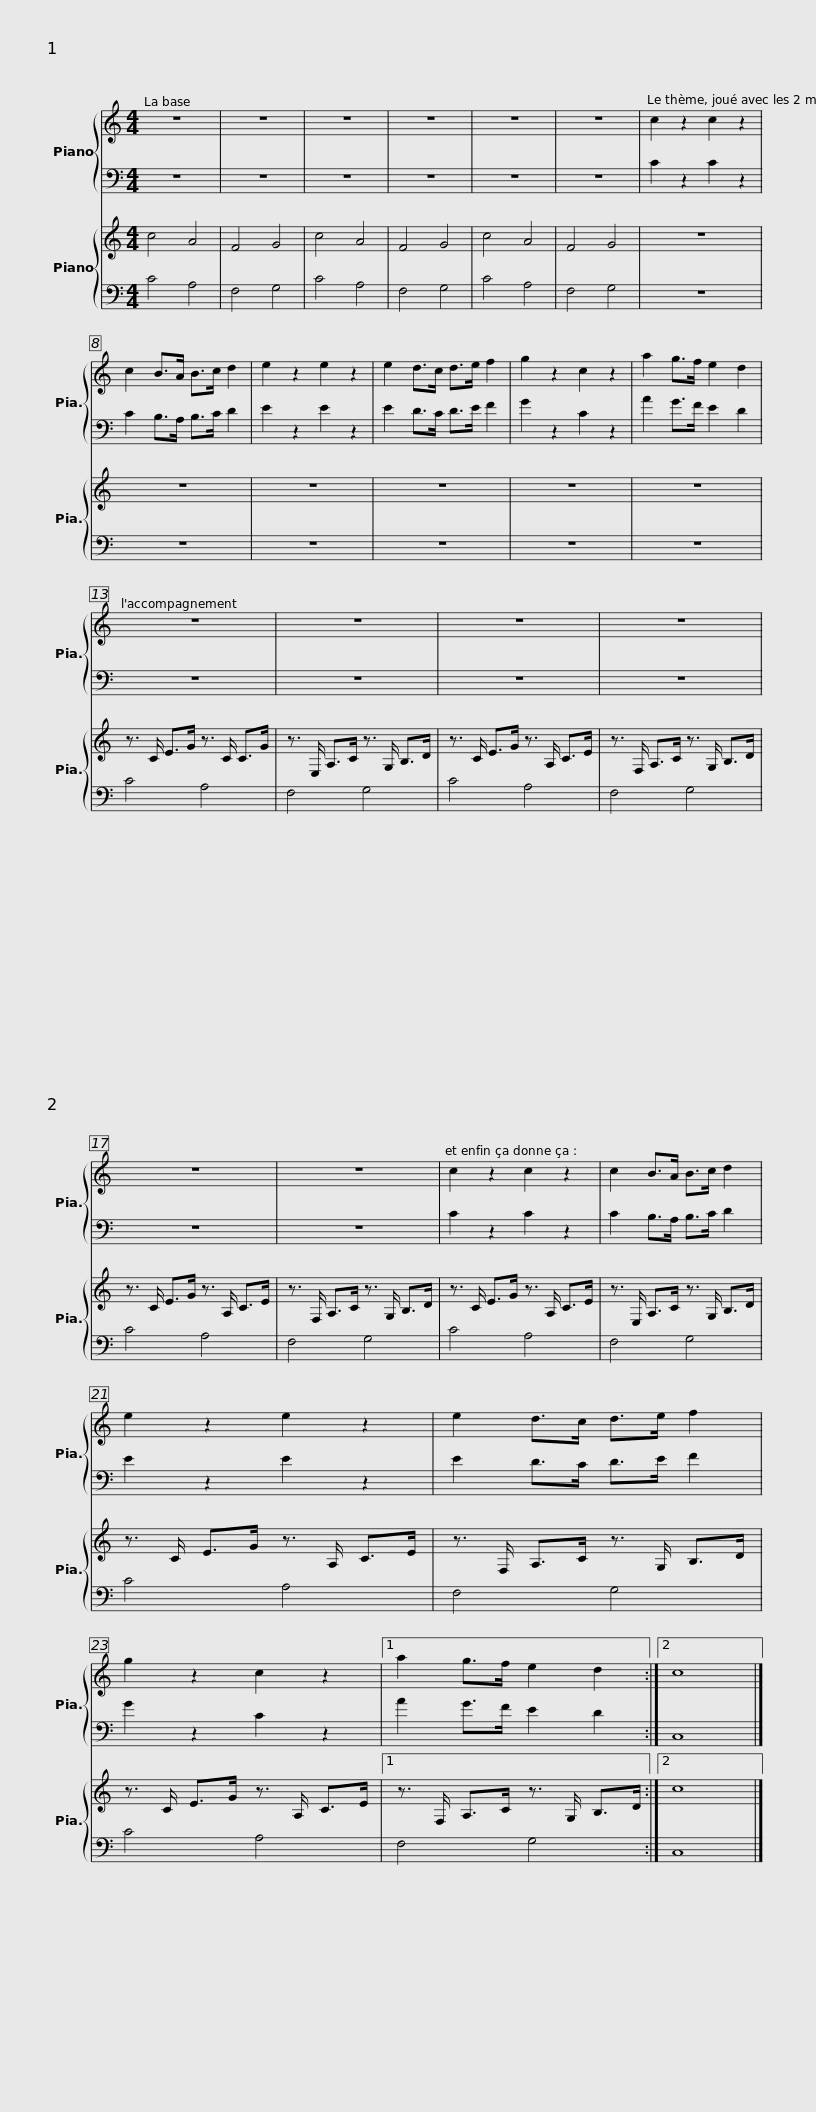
X:1
%%score { 1 | 2 } { 3 | 4 }
L:1/8
M:4/4
I:linebreak $
K:C
V:1 treble
V:2 bass
V:3 treble
V:4 bass
V:1
 z8 | z8 | z8 | z8 | z8 | %5
 z8 |$ c2 z2 c2 z2 | c2 B>A B>c d2 | e2 z2 e2 z2 | e2 d>c d>e f2 | %10
 g2 z2 c2 z2 | a2 g>f e2 d2 |$ z8 | z8 | z8 | %15
 z8 |$ z8 | z8 |$ c2 z2 c2 z2 | c2 B>A B>c d2 | %20
 e2 z2 e2 z2 | e2 d>c d>e f2 |$ g2 z2 c2 z2 |1 a2 g>f e2 d2 :|2 c8 |] %25
V:2
 z8 | z8 | z8 | z8 | z8 | %5
 z8 |$ C2 z2 C2 z2 | C2 B,>A, B,>C D2 | E2 z2 E2 z2 | E2 D>C D>E F2 | %10
 G2 z2 C2 z2 | A2 G>F E2 D2 |$ z8 | z8 | z8 | %15
 z8 |$ z8 | z8 |$ C2 z2 C2 z2 | C2 B,>A, B,>C D2 | %20
 E2 z2 E2 z2 | E2 D>C D>E F2 |$ G2 z2 C2 z2 |1 A2 G>F E2 D2 :|2 C,8 |] %25
V:3
 c4 A4 | F4 G4 | c4 A4 | F4 G4 | c4 A4 | %5
 F4 G4 |$ z8 | z8 | z8 | z8 | %10
 z8 | z8 |$ z3/2 C/ E>G z3/2 C/ C>G | z3/2 E,/ A,>C z3/2 G,/ B,>D | z3/2 C/ E>G z3/2 A,/ C>E | %15
 z3/2 F,/ A,>C z3/2 G,/ B,>D |$ z3/2 C/ E>G z3/2 A,/ C>E | z3/2 F,/ A,>C z3/2 G,/ B,>D |$ z3/2 C/ E>G z3/2 A,/ C>E | z3/2 E,/ A,>C z3/2 G,/ B,>D | %20
 z3/2 C/ E>G z3/2 A,/ C>E | z3/2 F,/ A,>C z3/2 G,/ B,>D |$ z3/2 C/ E>G z3/2 A,/ C>E |1 z3/2 F,/ A,>C z3/2 G,/ B,>D :|2 c8 |] %25
V:4
 C4 A,4 | F,4 G,4 | C4 A,4 | F,4 G,4 | C4 A,4 | %5
 F,4 G,4 |$ z8 | z8 | z8 | z8 | %10
 z8 | z8 |$ C4 A,4 | F,4 G,4 | C4 A,4 | %15
 F,4 G,4 |$ C4 A,4 | F,4 G,4 |$ C4 A,4 | F,4 G,4 | %20
 C4 A,4 | F,4 G,4 |$ C4 A,4 |1 F,4 G,4 :|2 C,8 |] %25
